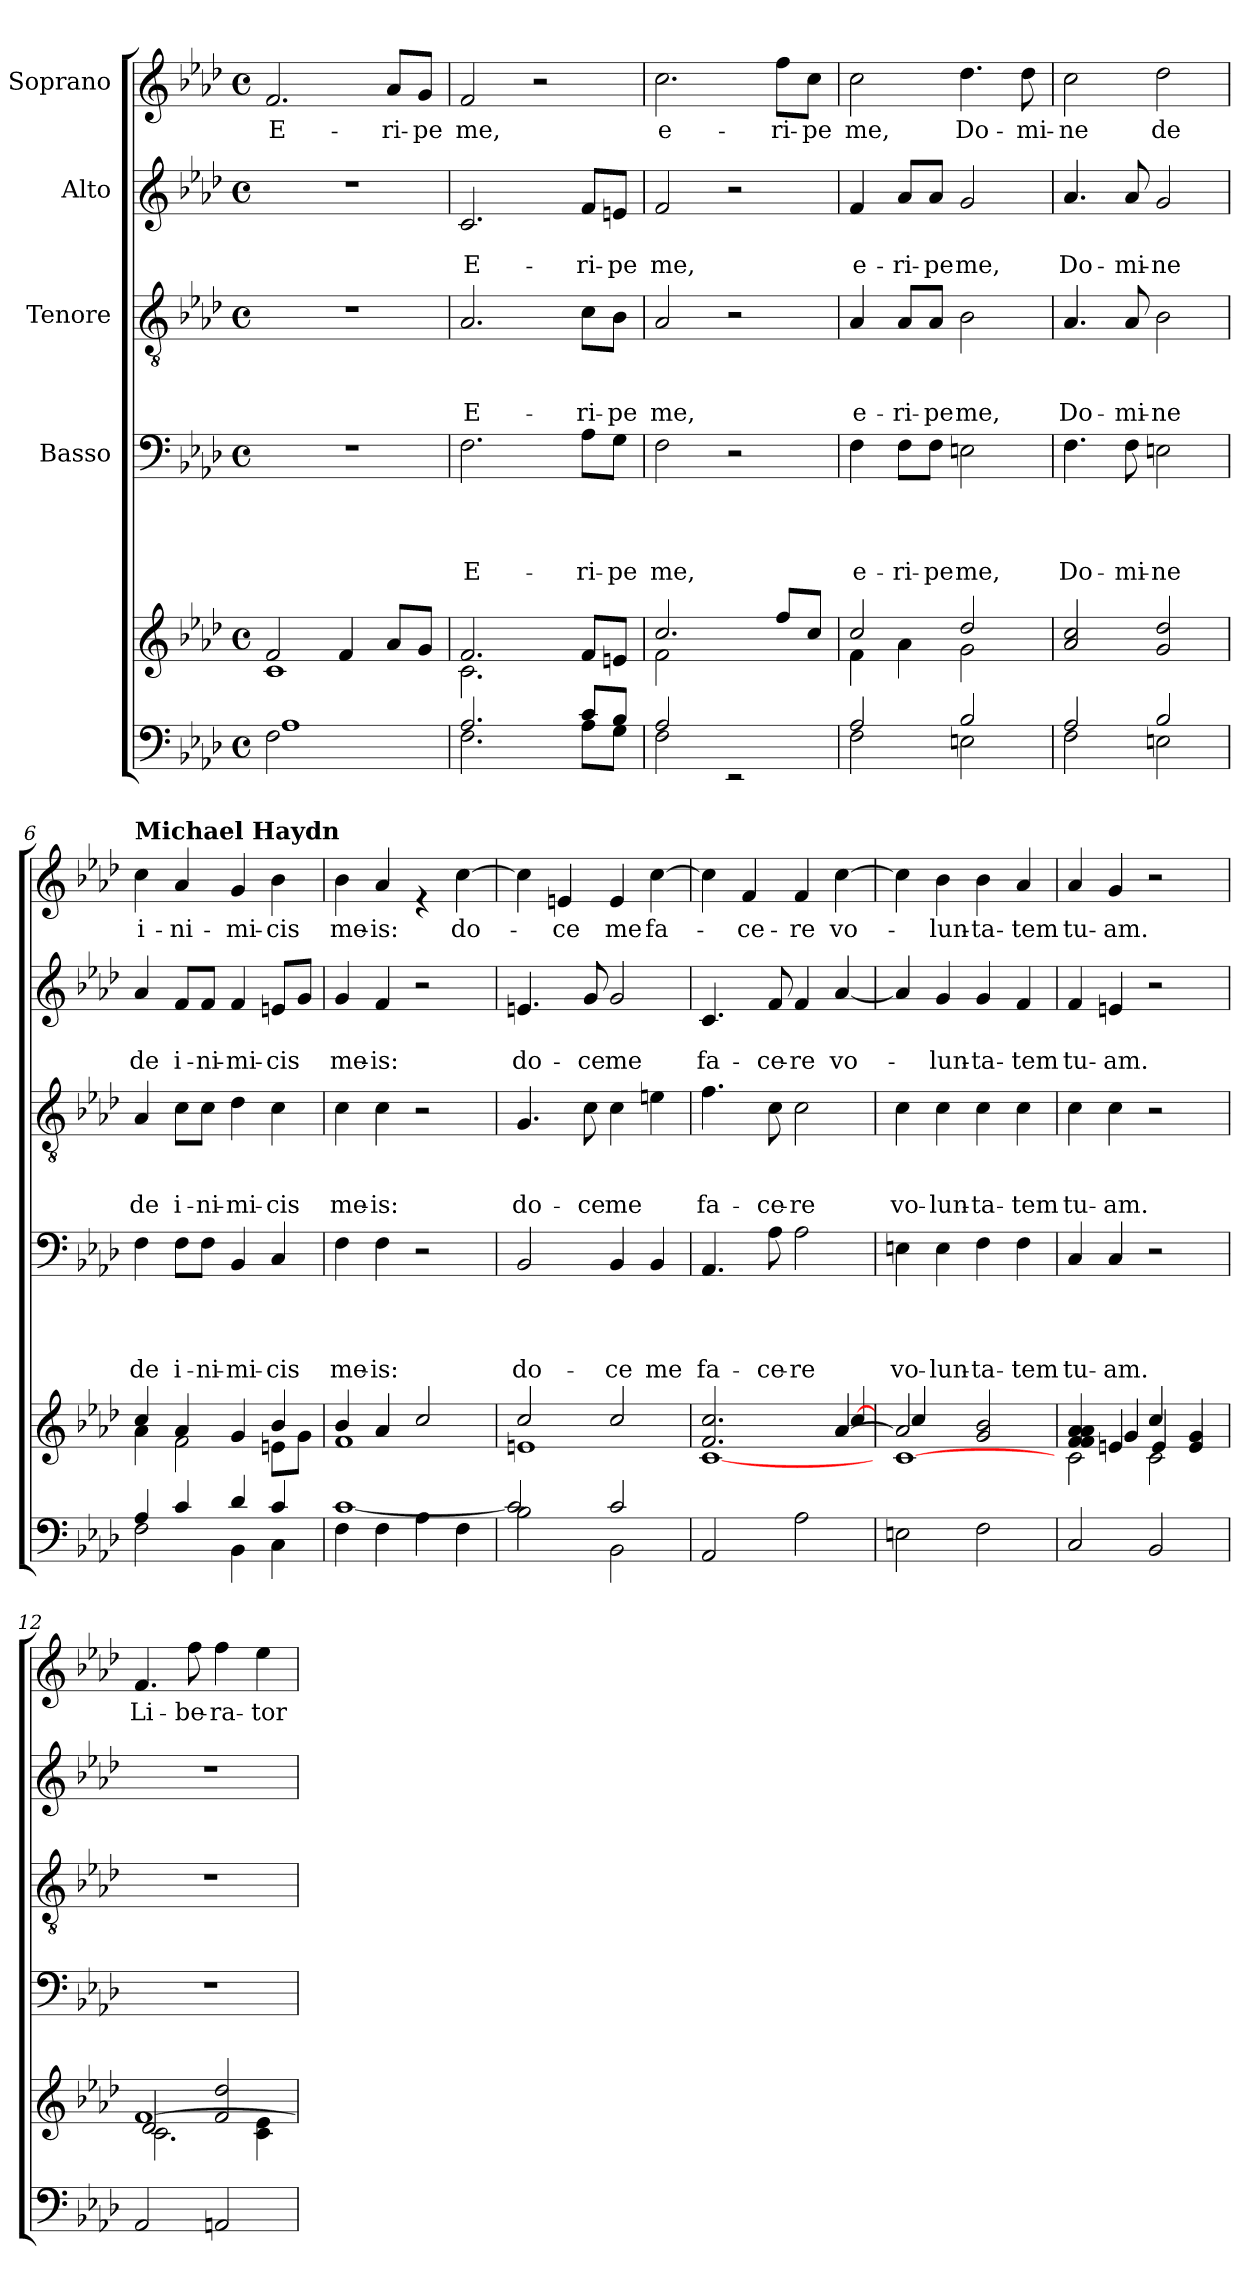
**kern	**kern	**kern	**text	**text	**text	**text	**kern	**text	**text	**text	**kern	**text	**text	**kern	**text
*part6	*part5	*part4	*part4	*part4	*part4	*part4	*part3	*part3	*part3	*part3	*part2	*part2	*part2	*part1	*part1
*staff6	*staff5	*staff4	*staff4	*staff4	*staff4	*staff4	*staff3	*staff3	*staff3	*staff3	*staff2	*staff2	*staff2	*staff1	*staff1
*	*	*I"Basso	*	*	*	*	*I"Tenore	*	*	*	*I"Alto	*	*	*I"Soprano	*
*clefF4	*clefG2	*clefF4	*	*	*	*	*clefGv2	*	*	*	*clefG2	*	*	*clefG2	*
*k[b-e-a-d-]	*k[b-e-a-d-]	*k[b-e-a-d-]	*	*	*	*	*k[b-e-a-d-]	*	*	*	*k[b-e-a-d-]	*	*	*k[b-e-a-d-]	*
*A-:	*A-:	*A-:	*	*	*	*	*A-:	*	*	*	*A-:	*	*	*A-:	*
*M4/4	*M4/4	*M4/4	*	*	*	*	*M4/4	*	*	*	*M4/4	*	*	*M4/4	*
*met(c)	*met(c)	*met(c)	*	*	*	*	*met(c)	*	*	*	*met(c)	*	*	*met(c)	*
=1	=1	=1	=1	=1	=1	=1	=1	=1	=1	=1	=1	=1	=1	=1	=1
*^	*^	*	*	*	*	*	*	*	*	*	*	*	*	*	*
!	!	!	!	!	!	!	!	!	!	!	!	!	!	!	!	!	!LO:LY:b
2F\	1A-	2f/	1c	1r	.	.	.	.	1r	.	.	.	1r	.	.	2.f/	E-
2ryy	.	4f/	.	.	.	.	.	.	.	.	.	.	.	.	.	.	.
!	!	!	!	!	!	!	!	!	!	!	!	!	!	!	!	!	!LO:LY:b
.	.	8a-/L	.	.	.	.	.	.	.	.	.	.	.	.	.	8a-/L	-ri-
!	!	!	!	!	!	!	!	!	!	!	!	!	!	!	!	!	!LO:LY:b
.	.	8g/J	.	.	.	.	.	.	.	.	.	.	.	.	.	8g/J	-pe
=2	=2	=2	=2	=2	=2	=2	=2	=2	=2	=2	=2	=2	=2	=2	=2	=2	=2
!	!	!	!	!	!	!	!	!LO:LY:b	!	!	!	!LO:LY:b	!	!	!LO:LY:b	!	!LO:LY:b
2.F\	2.A-/	2.f/	2.c\	2.F\	.	.	.	E-	2.A-/	.	.	E-	2.c/	.	E-	2f/	me,
.	.	.	.	.	.	.	.	.	.	.	.	.	.	.	.	2r	.
!	!	!	!	!	!	!	!	!LO:LY:b	!	!	!	!LO:LY:b	!	!	!LO:LY:b	!	!
8A-\L	8c/L	8f/L	4ryy	8A-\L	.	.	.	-ri-	8c\L	.	.	-ri-	8f/L	.	-ri-	.	.
!	!	!	!	!	!	!	!	!LO:LY:b	!	!	!	!LO:LY:b	!	!	!LO:LY:b	!	!
8G\J	8B-/J	8en/J	.	8G\J	.	.	.	-pe	8B-\J	.	.	-pe	8en/J	.	-pe	.	.
=3	=3	=3	=3	=3	=3	=3	=3	=3	=3	=3	=3	=3	=3	=3	=3	=3	=3
!	!	!	!	!	!	!	!	!LO:LY:b	!	!	!	!LO:LY:b	!	!	!LO:LY:b	!	!LO:LY:b
2F\	2A-/	2.cc/	2f\	2F\	.	.	.	me,	2A-/	.	.	me,	2f/	.	me,	2.cc\	e-
2rEE	2ryy	.	2ryy	2r	.	.	.	.	2r	.	.	.	2r	.	.	.	.
!	!	!	!	!	!	!	!	!	!	!	!	!	!	!	!	!	!LO:LY:b
.	.	8ff/L	.	.	.	.	.	.	.	.	.	.	.	.	.	8ff\L	-ri-
!	!	!	!	!	!	!	!	!	!	!	!	!	!	!	!	!	!LO:LY:b
.	.	8cc/J	.	.	.	.	.	.	.	.	.	.	.	.	.	8cc\J	-pe
=4	=4	=4	=4	=4	=4	=4	=4	=4	=4	=4	=4	=4	=4	=4	=4	=4	=4
!	!	!	!	!	!	!	!	!LO:LY:b	!	!	!	!LO:LY:b	!	!	!LO:LY:b	!	!LO:LY:b
2F\	2A-/	2cc/	4f\	4F\	.	.	.	e-	4A-/	.	.	e-	4f/	.	e-	2cc\	me,
!	!	!	!	!	!	!	!	!LO:LY:b	!	!	!	!LO:LY:b	!	!	!LO:LY:b	!	!
.	.	.	4a-\	8F\L	.	.	.	-ri-	8A-/L	.	.	-ri-	8a-/L	.	-ri-	.	.
!	!	!	!	!	!	!	!	!LO:LY:b	!	!	!	!LO:LY:b	!	!	!LO:LY:b	!	!
.	.	.	.	8F\J	.	.	.	-pe	8A-/J	.	.	-pe	8a-/J	.	-pe	.	.
!	!	!	!	!	!	!	!	!LO:LY:b	!	!	!	!LO:LY:b	!	!	!LO:LY:b	!	!LO:LY:b
2En\	2B-/	2dd-/	2g\	2En\	.	.	.	me,	2B-\	.	.	me,	2g/	.	me,	4.dd-\	Do-
!	!	!	!	!	!	!	!	!	!	!	!	!	!	!	!	!	!LO:LY:b
.	.	.	.	.	.	.	.	.	.	.	.	.	.	.	.	8dd-\	-mi-
*	*	*v	*v	*	*	*	*	*	*	*	*	*	*	*	*	*	*
=5	=5	=5	=5	=5	=5	=5	=5	=5	=5	=5	=5	=5	=5	=5	=5	=5
!	!	!	!	!	!	!	!LO:LY:b	!	!	!	!LO:LY:b	!	!	!LO:LY:b	!	!LO:LY:b
2F\	2A-/	2a-/ 2cc/	4.F\	.	.	.	Do-	4.A-/	.	.	Do-	4.a-/	.	Do-	2cc\	-ne
!	!	!	!	!	!	!	!LO:LY:b	!	!	!	!LO:LY:b	!	!	!LO:LY:b	!	!
.	.	.	8F\	.	.	.	-mi-	8A-/	.	.	-mi-	8a-/	.	-mi-	.	.
!	!	!	!	!	!	!	!LO:LY:b	!	!	!	!LO:LY:b	!	!	!LO:LY:b	!	!LO:LY:b
2En\	2B-/	2g/ 2dd-/	2En\	.	.	.	-ne	2B-\	.	.	-ne	2g/	.	-ne	2dd-\	de
=6	=6	=6	=6	=6	=6	=6	=6	=6	=6	=6	=6	=6	=6	=6	=6	=6
*	*	*^	*	*	*	*	*	*	*	*	*	*	*	*	*	*
!	!	!	!	!	!	!	!	!	!	!	!	!	!	!	!	!LO:TX:a:B:t=Michael Haydn	!
!	!	!	!	!	!	!	!	!LO:LY:b	!	!	!	!LO:LY:b	!	!	!LO:LY:b	!	!LO:LY:b
2F\	4A-/	4cc/	4a-\	4F\	.	.	.	de	4A-/	.	.	de	4a-/	.	de	4cc\	i-
!	!	!	!	!	!	!	!	!LO:LY:b	!	!	!	!LO:LY:b	!	!	!LO:LY:b	!	!LO:LY:b
.	4c/	4a-/	2f\	8F\L	.	.	.	i-	8c\L	.	.	i-	8f/L	.	i-	4a-/	-ni-
!	!	!	!	!	!	!	!	!LO:LY:b	!	!	!	!LO:LY:b	!	!	!LO:LY:b	!	!
.	.	.	.	8F\J	.	.	.	-ni-	8c\J	.	.	-ni-	8f/J	.	-ni-	.	.
!	!	!	!	!	!	!	!	!LO:LY:b	!	!	!	!LO:LY:b	!	!	!LO:LY:b	!	!LO:LY:b
4BB-\	4d-/	4g/	.	4BB-/	.	.	.	-mi-	4d-\	.	.	-mi-	4f/	.	-mi-	4g/	-mi-
!	!	!	!	!	!	!	!	!LO:LY:b	!	!	!	!LO:LY:b	!	!	!LO:LY:b	!	!LO:LY:b
4C\	4c/	4b-/	8en\L	4C/	.	.	.	-cis	4c\	.	.	-cis	8en/L	.	-cis	4b-\	-cis
.	.	.	8g\J	.	.	.	.	.	.	.	.	.	8g/J	.	.	.	.
!!LO:LB:g=z
=7	=7	=7	=7	=7	=7	=7	=7	=7	=7	=7	=7	=7	=7	=7	=7	=7	=7
!	!	!	!	!	!	!	!	!LO:LY:b	!	!	!	!LO:LY:b	!	!	!LO:LY:b	!	!LO:LY:b
4F\	[<1c	4b-/	1f	4F\	.	.	.	me-	4c\	.	.	me-	4g/	.	me-	4b-\	me-
!	!	!	!	!	!	!	!	!LO:LY:b	!	!	!	!LO:LY:b	!	!	!LO:LY:b	!	!LO:LY:b
4F\	.	4a-/	.	4F\	.	.	.	-is:	4c\	.	.	-is:	4f/	.	-is:	4a-/	-is:
4A-\	.	2cc/	.	2r	.	.	.	.	2r	.	.	.	2r	.	.	4re	.
!	!	!	!	!	!	!	!	!	!	!	!	!	!	!	!	!	!LO:LY:b
4F\	.	.	.	.	.	.	.	.	.	.	.	.	.	.	.	[>4cc\	do-
=8	=8	=8	=8	=8	=8	=8	=8	=8	=8	=8	=8	=8	=8	=8	=8	=8	=8
!	!	!	!	!	!	!	!	!LO:LY:b	!	!	!	!LO:LY:b	!	!	!LO:LY:b	!	!
2B-\	2c/]	2cc/	1en	2BB-/	.	.	.	do-	4.G/	.	.	do-	4.en/	.	do-	4cc\]	.
!	!	!	!	!	!	!	!	!	!	!	!	!	!	!	!	!	!LO:LY:b
.	.	.	.	.	.	.	.	.	.	.	.	.	.	.	.	4en/	-ce
!	!	!	!	!	!	!	!	!	!	!	!	!LO:LY:b	!	!	!LO:LY:b	!	!
.	.	.	.	.	.	.	.	.	8c\	.	.	-ce	8g/	.	-ce	.	.
!	!	!	!	!	!	!	!	!LO:LY:b	!	!	!	!LO:LY:b	!	!	!LO:LY:b	!	!LO:LY:b
2BB-\	2c/	2cc/	.	4BB-/	.	.	.	-ce	4c\	.	.	me	2g/	.	me	4e/	me
!	!	!	!	!	!	!	!	!LO:LY:b	!	!	!	!	!	!	!	!	!LO:LY:b
.	.	.	.	4BB-/	.	.	.	me	4en\	.	.	.	.	.	.	[>4cc\	fa-
*v	*v	*	*	*	*	*	*	*	*	*	*	*	*	*	*	*	*
!!LO:PB:g=z
=9	=9	=9	=9	=9	=9	=9	=9	=9	=9	=9	=9	=9	=9	=9	=9	=9
*	*	*^	*	*	*	*	*	*	*	*	*	*	*	*	*	*
!	!	!	!	!	!	!	!	!LO:LY:b	!	!	!	!LO:LY:b	!	!	!LO:LY:b	!	!
2AA-/	2.f/ 2.cc/	[>1c	2.ryy	4.AA-/	.	.	.	fa-	4.f\	.	.	fa-	4.c/	.	fa-	4cc\]	.
!	!	!	!	!	!	!	!	!	!	!	!	!	!	!	!	!	!LO:LY:b
.	.	.	.	.	.	.	.	.	.	.	.	.	.	.	.	4f/	-ce-
!	!	!	!	!	!	!	!	!LO:LY:b	!	!	!	!LO:LY:b	!	!	!LO:LY:b	!	!
.	.	.	.	8A-\	.	.	.	-ce-	8c\	.	.	-ce-	8f/	.	-ce-	.	.
!	!	!	!	!	!	!	!	!LO:LY:b	!	!	!	!LO:LY:b	!	!	!LO:LY:b	!	!LO:LY:b
2A-\	.	.	.	2A-\	.	.	.	-re	2c\	.	.	-re	4f/	.	-re	4f/	-re
!	!	!	!	!	!	!	!	!	!	!	!	!	!	!	!LO:LY:b	!	!LO:LY:b
.	[<4a-/	.	[<4cc/	.	.	.	.	.	.	.	.	.	[<4a-/	.	vo-	[>4cc\	vo-
=10	=10	=10	=10	=10	=10	=10	=10	=10	=10	=10	=10	=10	=10	=10	=10	=10	=10
!	!	!	!	!	!	!	!	!LO:LY:b	!	!	!	!LO:LY:b	!	!	!	!	!
2En\	2a-/]	4cc/	[>1c	4En\	.	.	.	vo-	4c\	.	.	vo-	4a-/]	.	.	4cc\]	.
!	!	!	!	!	!	!	!	!LO:LY:b	!	!	!	!LO:LY:b	!	!	!LO:LY:b	!	!LO:LY:b
.	.	2.ryy	.	4E\	.	.	.	-lun-	4c\	.	.	-lun-	4g/	.	-lun-	4b-\	-lun-
!	!	!	!	!	!	!	!	!LO:LY:b	!	!	!	!LO:LY:b	!	!	!LO:LY:b	!	!LO:LY:b
2F\	2g/ 2b-/	.	.	4F\	.	.	.	-ta-	4c\	.	.	-ta-	4g/	.	-ta-	4b-\	-ta-
!	!	!	!	!	!	!	!	!LO:LY:b	!	!	!	!LO:LY:b	!	!	!LO:LY:b	!	!LO:LY:b
.	.	.	.	4F\	.	.	.	-tem	4c\	.	.	-tem	4f/	.	-tem	4a-/	-tem
=11	=11	=11	=11	=11	=11	=11	=11	=11	=11	=11	=11	=11	=11	=11	=11	=11	=11
!	!	!	!	!	!	!	!	!LO:LY:b	!	!	!	!LO:LY:b	!	!	!LO:LY:b	!	!LO:LY:b
2C/	4f/ 4f/ 4a-/ 4a-/	2c\	4ryy	4C/	.	.	.	tu-	4c\	.	.	tu-	4f/	.	tu-	4a-/	tu-
!	!	!	!	!	!	!	!	!LO:LY:b	!	!	!	!LO:LY:b	!	!	!LO:LY:b	!	!LO:LY:b
.	4en/	.	4g/	4C/	.	.	.	-am.	4c\	.	.	-am.	4en/	.	-am.	4g/	-am.
2BB-/	4cc/	2c\	4e/	2r	.	.	.	.	2r	.	.	.	2r	.	.	2r	.
.	4e/ 4g/	.	4ryy	.	.	.	.	.	.	.	.	.	.	.	.	.	.
=12	=12	=12	=12	=12	=12	=12	=12	=12	=12	=12	=12	=12	=12	=12	=12	=12	=12
!	!	!	!	!	!	!	!	!	!	!	!	!	!	!	!	!	!LO:LY:b
2AA-/	[<1f	2d-/	2.c\	1r	.	.	.	.	1r	.	.	.	1r	.	.	4.f/	Li-
!	!	!	!	!	!	!	!	!	!	!	!	!	!	!	!	!	!LO:LY:b
.	.	.	.	.	.	.	.	.	.	.	.	.	.	.	.	8ff\	-be-
!	!	!	!	!	!	!	!	!	!	!	!	!	!	!	!	!	!LO:LY:b
2AAn/	.	2f/ 2dd-/	.	.	.	.	.	.	.	.	.	.	.	.	.	4ff\	-ra-
!	!	!	!	!	!	!	!	!	!	!	!	!	!	!	!	!	!LO:LY:b
.	.	.	4c\ 4e-\	.	.	.	.	.	.	.	.	.	.	.	.	4ee-\	-tor
*	*v	*v	*v	*	*	*	*	*	*	*	*	*	*	*	*	*	*
=	=	=	=	=	=	=	=	=	=	=	=	=	=	=	=
*-	*-	*-	*-	*-	*-	*-	*-	*-	*-	*-	*-	*-	*-	*-	*-
